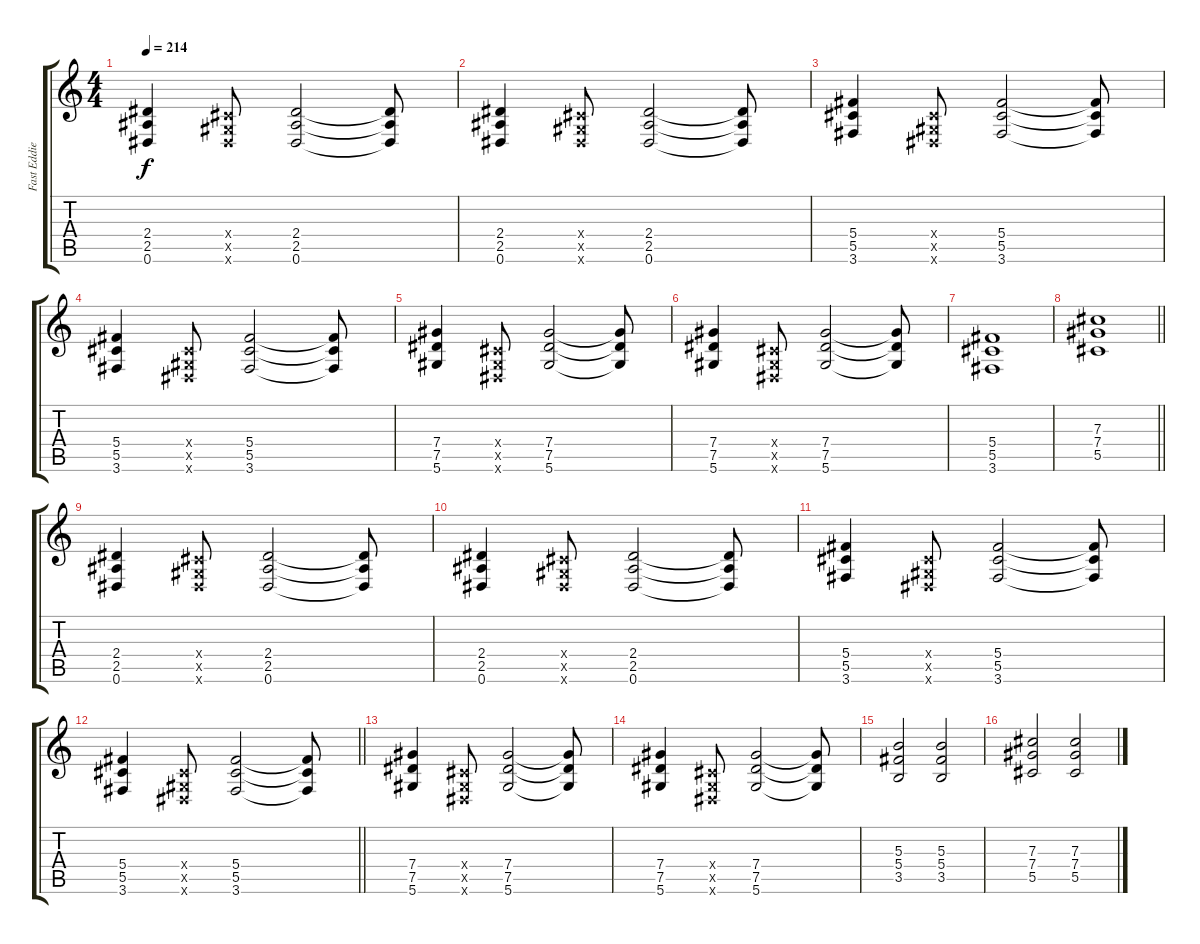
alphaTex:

\track ("Fast Eddie" "Fast Eddie") {instrument distortionguitar}
\staff {score tabs}
\tuning (Eb4 Bb3 Gb3 Db3 Ab2 Eb2) {hide}
\ts (4 4)
\tempo 214
\clef g2
\ks c
(2.4 2.5 0.6).4{dy f} (0.4{x} 0.5{x} 0.6{x}).8 (2.4 2.5 0.6).2 (2.4{t} 2.5{t} 0.6{t}).8 |
(2.4 2.5 0.6).4 (0.4{x} 0.5{x} 0.6{x}).8 (2.4 2.5 0.6).2 (2.4{t} 2.5{t} 0.6{t}).8 |
(5.4 5.5 3.6).4 (0.4{x} 0.5{x} 0.6{x}).8 (5.4 5.5 3.6).2 (5.4{t} 5.5{t} 3.6{t}).8 |
(5.4 5.5 3.6).4 (0.4{x} 0.5{x} 0.6{x}).8 (5.4 5.5 3.6).2 (5.4{t} 5.5{t} 3.6{t}).8 |
(7.4 7.5 5.6).4 (0.4{x} 0.5{x} 0.6{x}).8 (7.4 7.5 5.6).2 (7.4{t} 7.5{t} 5.6{t}).8 |
(7.4 7.5 5.6).4 (0.4{x} 0.5{x} 0.6{x}).8 (7.4 7.5 5.6).2 (7.4{t} 7.5{t} 5.6{t}).8 |
(5.4 5.5 3.6).1 |
\barLineRight lightlight
(7.3 7.4 5.5).1 |
(2.4 2.5 0.6).4 (0.4{x} 0.5{x} 0.6{x}).8 (2.4 2.5 0.6).2 (2.4{t} 2.5{t} 0.6{t}).8 |
(2.4 2.5 0.6).4 (0.4{x} 0.5{x} 0.6{x}).8 (2.4 2.5 0.6).2 (2.4{t} 2.5{t} 0.6{t}).8 |
(5.4 5.5 3.6).4 (0.4{x} 0.5{x} 0.6{x}).8 (5.4 5.5 3.6).2 (5.4{t} 5.5{t} 3.6{t}).8 |
\barLineRight lightlight
(5.4 5.5 3.6).4 (0.4{x} 0.5{x} 0.6{x}).8 (5.4 5.5 3.6).2 (5.4{t} 5.5{t} 3.6{t}).8 |
(7.4 7.5 5.6).4 (0.4{x} 0.5{x} 0.6{x}).8 (7.4 7.5 5.6).2 (7.4{t} 7.5{t} 5.6{t}).8 |
(7.4 7.5 5.6).4 (0.4{x} 0.5{x} 0.6{x}).8 (7.4 7.5 5.6).2 (7.4{t} 7.5{t} 5.6{t}).8 |
(5.3 5.4 3.5).2 (5.3 5.4 3.5).2 |
(7.3 7.4 5.5).2 (7.3 7.4 5.5).2
